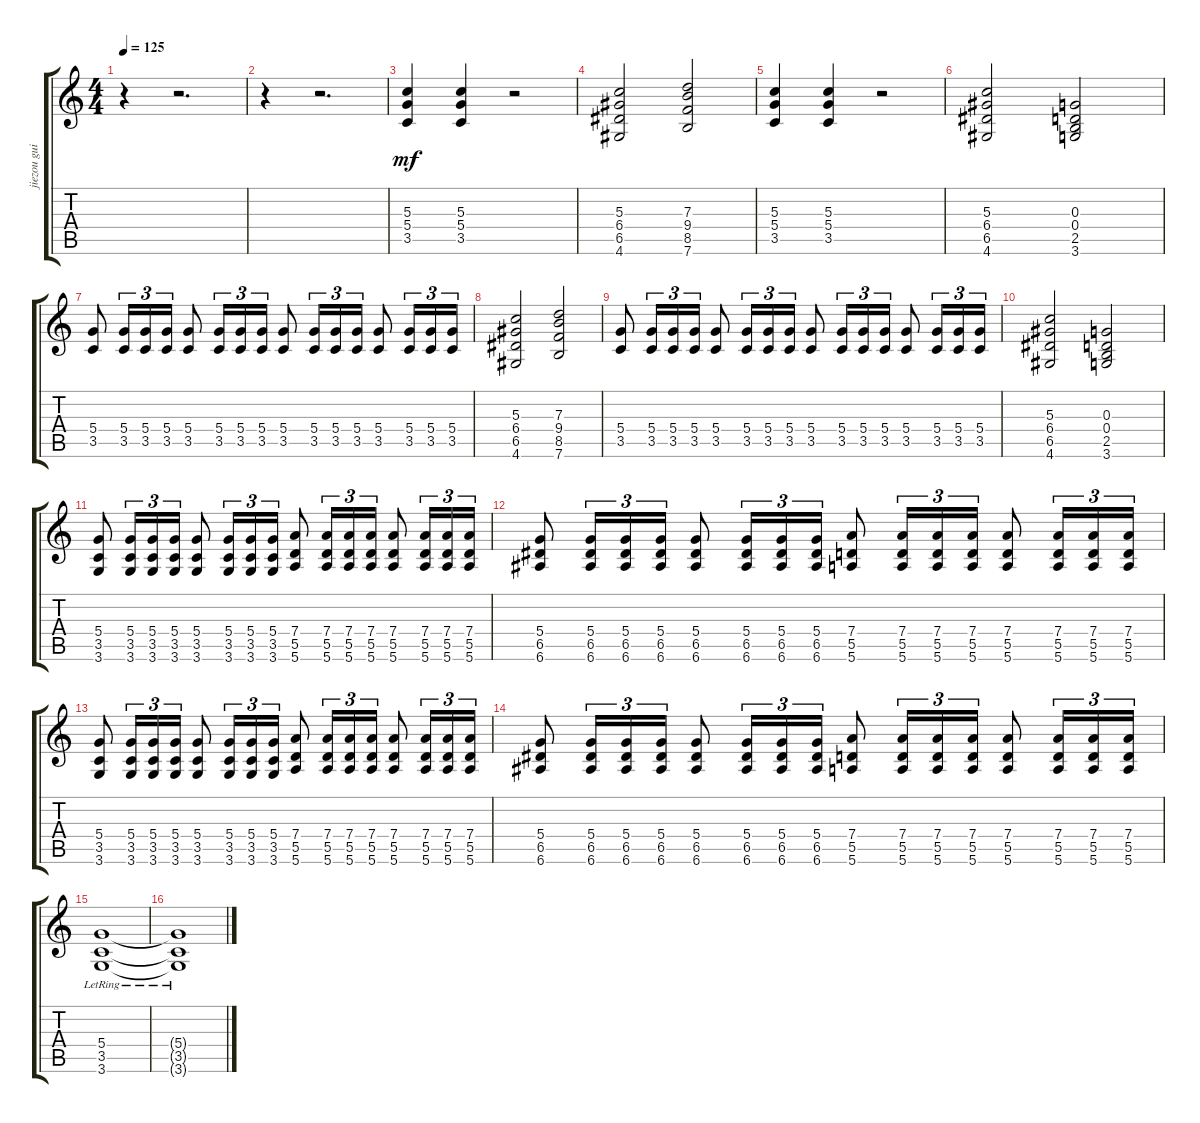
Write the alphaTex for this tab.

\track ("jiezou guitar" "jiezou gui") {instrument overdrivenguitar}
\staff {score tabs}
\tuning (E4 B3 G3 D3 A2 E2) {hide}
\ts (4 4)
\tempo 125
\clef g2
\ks c
r.4{dy mf instrument overdrivenguitar} r.2{d} |
r.4 r.2{d} |
(5.3 5.4 3.5).4 (5.3 5.4 3.5).4 r.2 |
(5.3 6.4 6.5 4.6).2 (7.3 9.4 8.5 7.6).2 |
(5.3 5.4 3.5).4 (5.3 5.4 3.5).4 r.2 |
(5.3 6.4 6.5 4.6).2 (0.3 0.4 2.5 3.6).2 |
(5.4 3.5).8 (5.4 3.5).16{tu (3 2)} (5.4 3.5).16{tu (3 2)} (5.4 3.5).16{tu (3 2)} (5.4 3.5).8 (5.4 3.5).16{tu (3 2)} (5.4 3.5).16{tu (3 2)} (5.4 3.5).16{tu (3 2)} (5.4 3.5).8 (5.4 3.5).16{tu (3 2)} (5.4 3.5).16{tu (3 2)} (5.4 3.5).16{tu (3 2)} (5.4 3.5).8 (5.4 3.5).16{tu (3 2)} (5.4 3.5).16{tu (3 2)} (5.4 3.5).16{tu (3 2)} |
(5.3 6.4 6.5 4.6).2 (7.3 9.4 8.5 7.6).2 |
(5.4 3.5).8 (5.4 3.5).16{tu (3 2)} (5.4 3.5).16{tu (3 2)} (5.4 3.5).16{tu (3 2)} (5.4 3.5).8 (5.4 3.5).16{tu (3 2)} (5.4 3.5).16{tu (3 2)} (5.4 3.5).16{tu (3 2)} (5.4 3.5).8 (5.4 3.5).16{tu (3 2)} (5.4 3.5).16{tu (3 2)} (5.4 3.5).16{tu (3 2)} (5.4 3.5).8 (5.4 3.5).16{tu (3 2)} (5.4 3.5).16{tu (3 2)} (5.4 3.5).16{tu (3 2)} |
(5.3 6.4 6.5 4.6).2 (0.3 0.4 2.5 3.6).2 |
(5.4 3.5 3.6).8 (5.4 3.5 3.6).16{tu (3 2)} (5.4 3.5 3.6).16{tu (3 2)} (5.4 3.5 3.6).16{tu (3 2)} (5.4 3.5 3.6).8 (5.4 3.5 3.6).16{tu (3 2)} (5.4 3.5 3.6).16{tu (3 2)} (5.4 3.5 3.6).16{tu (3 2)} (7.4 5.5 5.6).8 (7.4 5.5 5.6).16{tu (3 2)} (7.4 5.5 5.6).16{tu (3 2)} (7.4 5.5 5.6).16{tu (3 2)} (7.4 5.5 5.6).8 (7.4 5.5 5.6).16{tu (3 2)} (7.4 5.5 5.6).16{tu (3 2)} (7.4 5.5 5.6).16{tu (3 2)} |
(5.4 6.5 6.6).8 (5.4 6.5 6.6).16{tu (3 2)} (5.4 6.5 6.6).16{tu (3 2)} (5.4 6.5 6.6).16{tu (3 2)} (5.4 6.5 6.6).8 (5.4 6.5 6.6).16{tu (3 2)} (5.4 6.5 6.6).16{tu (3 2)} (5.4 6.5 6.6).16{tu (3 2)} (7.4 5.5 5.6).8 (7.4 5.5 5.6).16{tu (3 2)} (7.4 5.5 5.6).16{tu (3 2)} (7.4 5.5 5.6).16{tu (3 2)} (7.4 5.5 5.6).8 (7.4 5.5 5.6).16{tu (3 2)} (7.4 5.5 5.6).16{tu (3 2)} (7.4 5.5 5.6).16{tu (3 2)} |
(5.4 3.5 3.6).8 (5.4 3.5 3.6).16{tu (3 2)} (5.4 3.5 3.6).16{tu (3 2)} (5.4 3.5 3.6).16{tu (3 2)} (5.4 3.5 3.6).8 (5.4 3.5 3.6).16{tu (3 2)} (5.4 3.5 3.6).16{tu (3 2)} (5.4 3.5 3.6).16{tu (3 2)} (7.4 5.5 5.6).8 (7.4 5.5 5.6).16{tu (3 2)} (7.4 5.5 5.6).16{tu (3 2)} (7.4 5.5 5.6).16{tu (3 2)} (7.4 5.5 5.6).8 (7.4 5.5 5.6).16{tu (3 2)} (7.4 5.5 5.6).16{tu (3 2)} (7.4 5.5 5.6).16{tu (3 2)} |
(5.4 6.5 6.6).8 (5.4 6.5 6.6).16{tu (3 2)} (5.4 6.5 6.6).16{tu (3 2)} (5.4 6.5 6.6).16{tu (3 2)} (5.4 6.5 6.6).8 (5.4 6.5 6.6).16{tu (3 2)} (5.4 6.5 6.6).16{tu (3 2)} (5.4 6.5 6.6).16{tu (3 2)} (7.4 5.5 5.6).8 (7.4 5.5 5.6).16{tu (3 2)} (7.4 5.5 5.6).16{tu (3 2)} (7.4 5.5 5.6).16{tu (3 2)} (7.4 5.5 5.6).8 (7.4 5.5 5.6).16{tu (3 2)} (7.4 5.5 5.6).16{tu (3 2)} (7.4 5.5 5.6).16{tu (3 2)} |
(5.4{lr} 3.5{lr} 3.6{lr}).1 |
(5.4{lr t} 3.5{lr t} 3.6{lr t}).1
